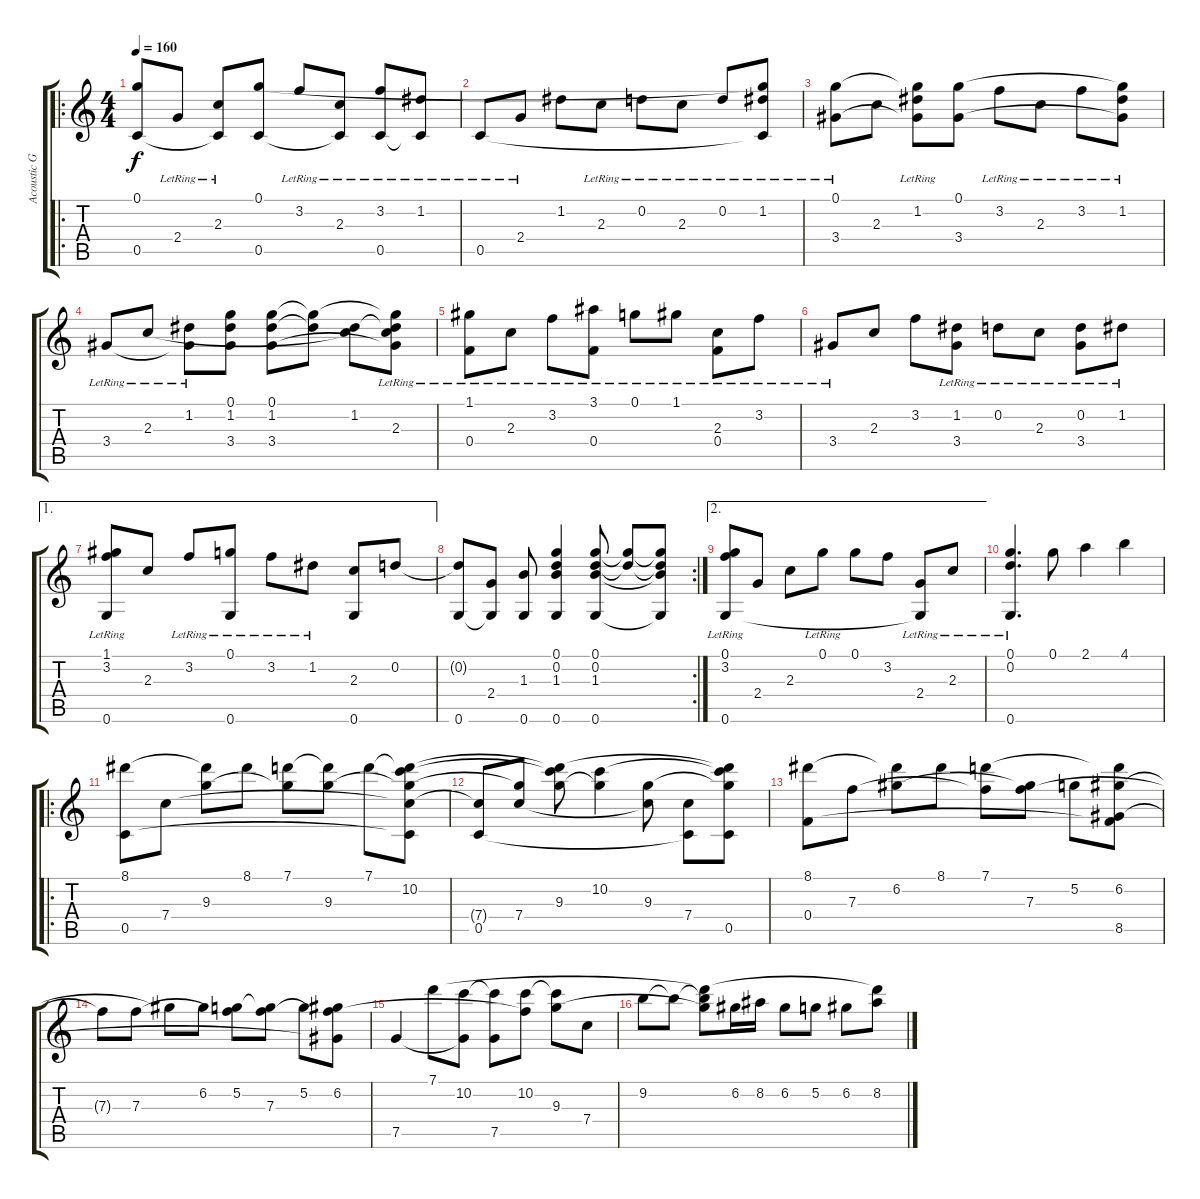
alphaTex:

\track ("Acoustic Guitar" "Acoustic G") {instrument acousticguitarsteel}
\staff {score tabs}
\tuning (G4 D4 Bb3 F3 C3 G2) {hide}
\ro
\ts (4 4)
\tempo 160
\clef g2
\ks c
(0.1 0.5).8{dy f} 2.4{lr}.8 (2.3{lr} 0.5{t}).8 (0.1 0.5).8 3.2{lr}.8 (2.3{lr} 0.5{t}).8 (3.2{lr} 0.5).8 (1.2{lr} 0.5{t}).8 |
0.5{lr}.8 2.4{lr}.8 1.2.8 2.3{lr}.8 0.2{lr}.8 2.3{lr}.8 0.2{lr}.8 (0.1{t} 1.2{lr} 0.5{t}).8 |
(0.1{lr} 3.4).8 2.3.8 (0.1{t} 1.2{lr} 3.4{t}).8 (0.1 3.4).8 3.2{lr}.8 2.3{lr}.8 3.2{lr}.8 (0.1{t} 1.2{lr} 3.4{t}).8 |
3.4{lr}.8 2.3{lr}.8 (1.2{lr} 3.4{t}).8 (0.1 1.2 3.4).8 (0.1 1.2 3.4).8 (0.1{t} 1.2{t}).8 (1.2 2.3{t}).8 (0.1{t} 1.2{t} 2.3{lr} 3.4{t}).8 |
(1.1 0.4{lr}).8 2.3{lr}.8 3.2{lr}.8 (3.1{lr} 0.4).8 0.1{lr}.8 1.1{lr}.8 (2.3{lr} 0.4{lr}).8 3.2{lr}.8 |
3.4{lr}.8 2.3.8 3.2.8 (1.2{lr} 3.4{lr}).8 0.2{lr}.8 2.3{lr}.8 (0.2{lr} 3.4{lr}).8 1.2{lr}.8 |
\ae 1
(1.1{lr} 3.2{lr} 0.6{lr}).8 2.3.8 3.2{lr}.8 (0.1{lr} 0.6{lr}).8 3.2{lr}.8 1.2{lr}.8 (2.3 0.6).8 0.2.8 |
\rc 2
(0.2{t} 0.6).8 (2.4 0.6{t}).8 (1.3 0.6).8 (0.1 0.2 1.3 0.6).4 (0.1 0.2 1.3 0.6).8 (0.1{t} 0.2{t}).8 (0.1{t} 0.2{t} 1.3{t} 0.6{t}).8 |
\ae 2
(0.1{lr} 3.2 0.6).8 2.4.8 2.3.8 0.1{lr}.8 0.1.8 3.2.8 (2.4{lr} 0.6{t}).8 2.3{lr}.8 |
(0.1{lr} 0.2{lr} 0.6{lr}).4{d} 0.1.8 2.1.4 4.1.4 |
\ro
(8.1 0.5).8 7.4.8 (8.1{t} 9.3).8 8.1.8 (7.1 9.3{t}).8 (7.1{t} 9.3).8 7.1.8 (7.1{t} 10.2 9.3{t} 7.4{t} 0.5{t}).8 |
(7.4{t} 0.5).8 (9.3{t} 7.4).8 (7.1{t} 10.2{t} 9.3).8 (10.2 9.3{t}).4 (9.3 7.4{t}).8 (7.4 0.5{t}).8 (7.1{t} 10.2{t} 9.3{t} 0.5).8 |
(8.1 0.4).8 7.3.8 (8.1{t} 6.2).8 8.1.8 (7.1 7.3{t}).8 (6.2{t} 7.3).8 5.2.8 (7.1{t} 6.2 0.4{t} 8.5).8 |
7.3{t}.8 7.3.8 6.2{t}.8 6.2.8 (5.2 7.3{t}).8 (5.2{t} 7.3).8 5.2.8 (6.2 7.3{t} 8.5{t}).8 |
7.5.4 7.1.8 (10.2 7.5{t}).8 (10.2{t} 7.5).8 (10.2 7.3{t}).8 (10.2{t} 9.3).8 7.4.8 |
9.2.8 9.2{t}.8 (7.1{t} 9.2{t} 9.3{t}).8 6.2.16 8.2.16 6.2.8 5.2.8 6.2.8 (7.1{t} 8.2).8
